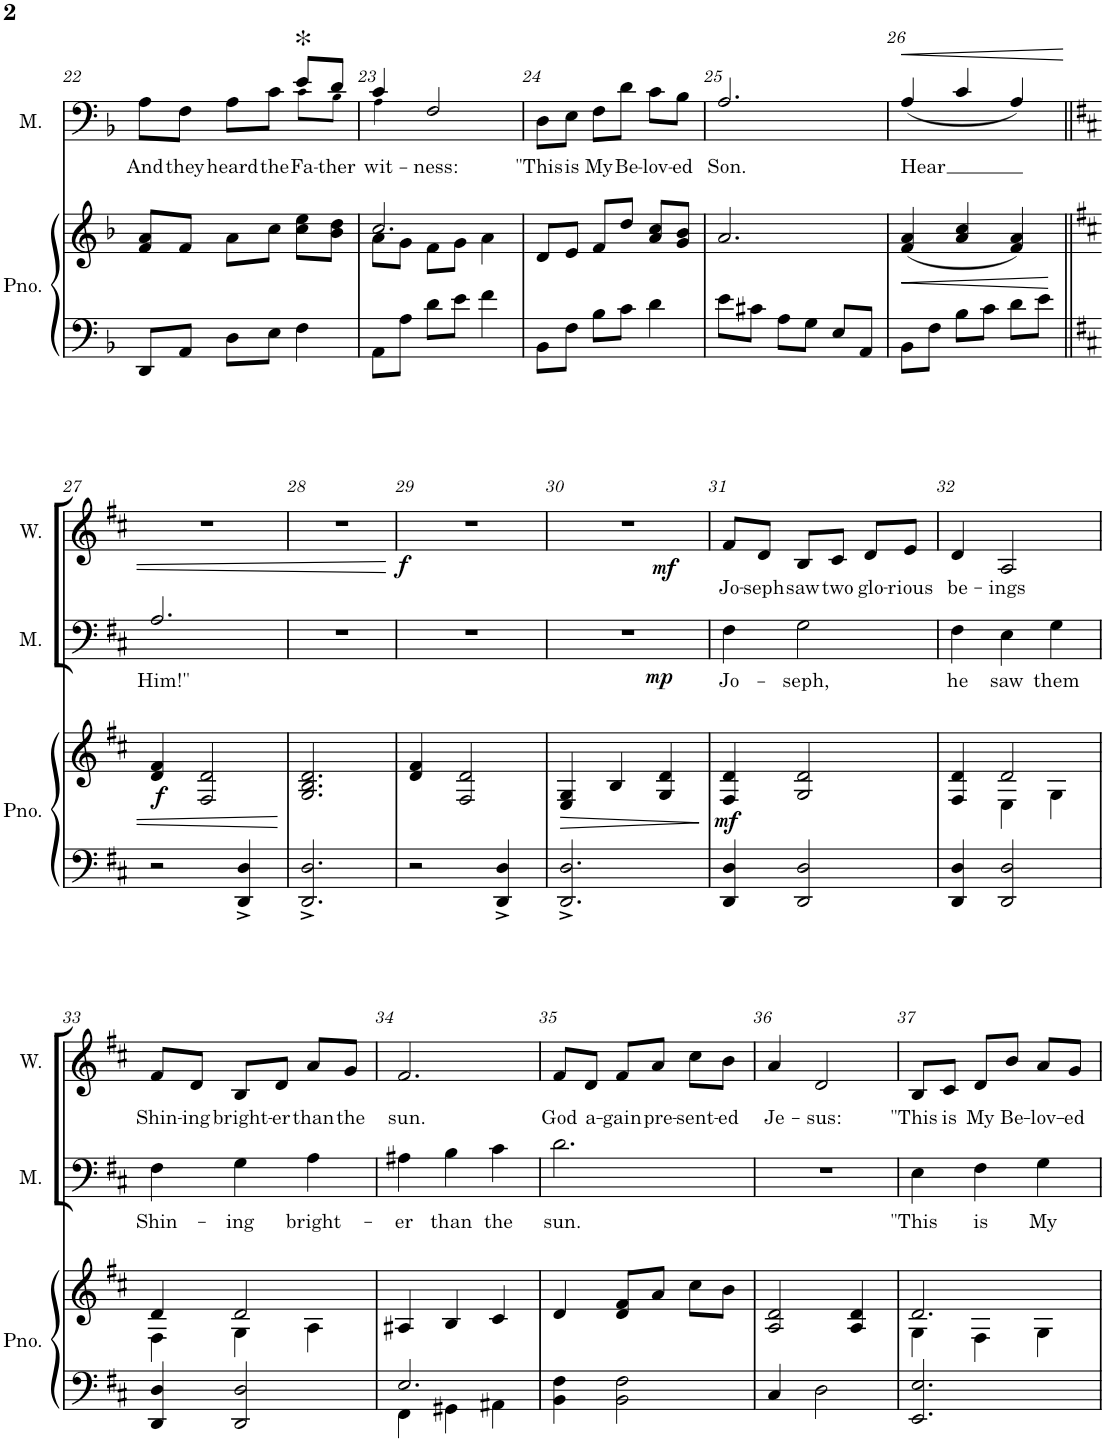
**kern	**kern	**dynam	**kern	**text	**dynam	**kern	**text	**dynam
*part3	*part3	*part3	*part2	*part2	*part2	*part1	*part1	*part1
*staff4	*staff3	*staff3/4	*staff2	*staff2	*staff2	*staff1	*staff1	*staff1
*I"Piano	*	*	*I"Men	*	*	*I"Women	*	*
*I'Pno.	*	*	*I'M.	*	*	*I'W.	*	*
!!LO:PB:g=z
*clefF4	*clefG2	*	*clefF4	*	*	*clefG2	*	*
*k[b-]	*k[b-]	*	*k[b-]	*	*	*k[b-]	*	*
*M3/4	*M3/4	*	*M3/4	*	*	*M3/4	*	*
=22	=22	=22	=22	=22	=22	=22	=22	=22
!	!	!	!	!LO:LY:b	!	!	!	!
*	*	*	*^	*	*	*	*	*
8DD/L	8f/ 8a/L	.	8A\L	2ryy	And	.	2.r	.	.
!	!	!	!	!	!LO:LY:b	!	!	!	!
8AA/J	8f/J	.	8F\J	.	they	.	.	.	.
!	!	!	!	!	!LO:LY:b	!	!	!	!
8D\L	8a\L	.	8A\L	.	heard	.	.	.	.
!	!	!	!	!	!LO:LY:b	!	!	!	!
8E\J	8cc\J	.	8c\J	.	the	.	.	.	.
!	!	!	!LO:TX:a:t=*	!	!	!	!	!	!
!	!	!	!	!	!LO:LY:b	!	!	!	!
4F\	8cc\ 8ee\L	.	8e/L	8c!\L	Fa-	.	.	.	.
!	!	!	!	!	!LO:LY:b	!	!	!	!
.	8b-\ 8dd\J	.	8d/J	8B-!\J	-ther	.	.	.	.
=23	=23	=23	=23	=23	=23	=23	=23	=23	=23
*	*^	*	*	*	*	*	*	*	*
!	!	!	!	!	!	!LO:LY:b	!	!	!	!
8AA\L	2.cc/	8a\L	.	4c/	4A!\	wit-	.	2.r	.	.
8A\J	.	8g\J	.	.	.	.	.	.	.	.
!	!	!	!	!	!	!LO:LY:b	!	!	!	!
8d\L	.	8f\L	.	2F/	2ryy	-ness:	.	.	.	.
8e\J	.	8g\J	.	.	.	.	.	.	.	.
4f\	.	4a\	.	.	.	.	.	.	.	.
*	*	*	*	*v	*v	*	*	*	*	*
=24	=24	=24	=24	=24	=24	=24	=24	=24	=24
!	!	!	!	!	!LO:LY:b	!	!	!	!
*	*v	*v	*	*	*	*	*	*	*
8BB-\L	8d/L	.	8D\L	"This	.	2.r	.	.
!	!	!	!	!LO:LY:b	!	!	!	!
8F\J	8e/J	.	8E\J	is	.	.	.	.
!	!	!	!	!LO:LY:b	!	!	!	!
8B-\L	8f/L	.	8F\L	My	.	.	.	.
!	!	!	!	!LO:LY:b	!	!	!	!
8c\J	8dd/J	.	8d\J	Be-	.	.	.	.
!	!	!	!	!LO:LY:b	!	!	!	!
4d\	8a/ 8cc/L	.	8c\L	-lov-	.	.	.	.
!	!	!	!	!LO:LY:b	!	!	!	!
.	8g/ 8b-/J	.	8B-\J	-ed	.	.	.	.
=25	=25	=25	=25	=25	=25	=25	=25	=25
!	!	!	!	!LO:LY:b	!	!	!	!
8e\L	2.a/	.	2.A/	Son.	.	2.r	.	.
8c#X\J	.	.	.	.	.	.	.	.
8A\L	.	.	.	.	.	.	.	.
8G\J	.	.	.	.	.	.	.	.
8E/L	.	.	.	.	.	.	.	.
8AA/J	.	.	.	.	.	.	.	.
=26	=26	=26	=26	=26	=26	=26	=26	=26
!	!	!LO:HP:b	!	!LO:LY:b	!LO:HP:b	!	!	!
8BB-\L	(4f/ 4a/	<	(4A/	Hear	<	2.r	.	.
8F\J	.	.	.	.	.	.	.	.
8B-\L	4a/ 4cc/	.	4c/	.	.	.	.	.
8c\J	.	.	.	.	.	.	.	.
8d\L	4f/ 4a/)	.	4A/)	.	.	.	.	.
8e\J	.	.	.	.	.	.	.	.
!!LO:LB:g=z
=27||	=27||	=27||	=27||	=27||	=27||	=27||	=27||	=27||
*k[f#c#]	*k[f#c#]	*	*k[f#c#]	*	*	*k[f#c#]	*	*
!	!	!LO:DY:b	!	!LO:LY:b	!	!	!	!
2r	4d/ 4f#/	f	2.A/	Him!"	.	2.r	.	.
.	2F#/ 2d/	.	.	.	.	.	.	.
4DD/^ 4D/^	.	.	.	.	.	.	.	.
.	.	[	.	.	.	.	.	.
=28	=28	=28	=28	=28	=28	=28	=28	=28
2.DD/^ 2.D/^	2.G/ 2.B/ 2.d/	.	2.r	.	.	2.r	.	.
.	.	.	.	.	[	.	.	.
=29	=29	=29	=29	=29	=29	=29	=29	=29
!	!	!	!	!	!LO:DY:a	!	!	!
2r	4d/ 4f#/	.	2.r	.	f	2.r	.	.
.	2F#/ 2d/	.	.	.	.	.	.	.
4DD/^ 4D/^	.	.	.	.	.	.	.	.
=30	=30	=30	=30	=30	=30	=30	=30	=30
!	!	!LO:HP:b	!	!	!LO:DY:b	!	!	!LO:DY:b
2.DD/^ 2.D/^	4E/ 4G/	>	2.r	.	mp	2.r	.	mf
.	4B/	.	.	.	.	.	.	.
.	4G/ 4d/	.	.	.	.	.	.	.
.	.	]	.	.	.	.	.	.
=31	=31	=31	=31	=31	=31	=31	=31	=31
!	!	!LO:DY:b	!	!LO:LY:b	!	!	!LO:LY:b	!
4DD/ 4D/	4F#/ 4d/	mf	4F#\	Jo-	.	8f#/L	Jo-	.
!	!	!	!	!	!	!	!LO:LY:b	!
.	.	.	.	.	.	8d/J	-seph	.
!	!	!	!	!LO:LY:b	!	!	!LO:LY:b	!
2DD/ 2D/	2G/ 2d/	.	2G\	-seph,	.	8B/L	saw	.
!	!	!	!	!	!	!	!LO:LY:b	!
.	.	.	.	.	.	8c#/J	two	.
!	!	!	!	!	!	!	!LO:LY:b	!
.	.	.	.	.	.	8d/L	glo-	.
!	!	!	!	!	!	!	!LO:LY:b	!
.	.	.	.	.	.	8e/J	-rious	.
=32	=32	=32	=32	=32	=32	=32	=32	=32
*	*^	*	*	*	*	*	*	*
!	!	!	!	!	!LO:LY:b	!	!	!LO:LY:b	!
4DD/ 4D/	4F#/ 4d/	4ryy	.	4F#\	he	.	4d/	be-	.
!	!	!	!	!	!LO:LY:b	!	!	!LO:LY:b	!
2DD/ 2D/	2d/	4E\	.	4E\	saw	.	2A/	-ings	.
!	!	!	!	!	!LO:LY:b	!	!	!	!
.	.	4G\	.	4G\	them	.	.	.	.
!!LO:LB:g=z
=33	=33	=33	=33	=33	=33	=33	=33	=33	=33
!	!	!	!	!	!LO:LY:b	!	!	!LO:LY:b	!
4DD/ 4D/	4d/	4F#\	.	4F#\	Shin-	.	8f#/L	Shin-	.
!	!	!	!	!	!	!	!	!LO:LY:b	!
.	.	.	.	.	.	.	8d/J	-ing	.
!	!	!	!	!	!LO:LY:b	!	!	!LO:LY:b	!
2DD/ 2D/	2d/	4G\	.	4G\	-ing	.	8B/L	bright-	.
!	!	!	!	!	!	!	!	!LO:LY:b	!
.	.	.	.	.	.	.	8d/J	-er	.
!	!	!	!	!	!LO:LY:b	!	!	!LO:LY:b	!
.	.	4A\	.	4A\	bright-	.	8a/L	than	.
!	!	!	!	!	!	!	!	!LO:LY:b	!
.	.	.	.	.	.	.	8g/J	the	.
*	*v	*v	*	*	*	*	*	*	*
=34	=34	=34	=34	=34	=34	=34	=34	=34
*^	*	*	*	*	*	*	*	*
!	!	!	!	!	!LO:LY:b	!	!	!LO:LY:b	!
2.E/	4FF#\	4A#X/	.	4A#X\	-er	.	2.f#/	sun.	.
!	!	!	!	!	!LO:LY:b	!	!	!	!
.	4GG#X\	4B/	.	4B\	than	.	.	.	.
!	!	!	!	!	!LO:LY:b	!	!	!	!
.	4AA#X\	4c#/	.	4c#\	the	.	.	.	.
=35	=35	=35	=35	=35	=35	=35	=35	=35	=35
!	!	!	!	!	!LO:LY:b	!	!	!LO:LY:b	!
*v	*v	*	*	*	*	*	*	*	*
4BB\ 4F#\	4d/	.	2.d\	sun.	.	8f#/L	God	.
!	!	!	!	!	!	!	!LO:LY:b	!
.	.	.	.	.	.	8d/J	a-	.
!	!	!	!	!	!	!	!LO:LY:b	!
2BB\ 2F#\	8d/ 8f#/L	.	.	.	.	8f#/L	-gain	.
!	!	!	!	!	!	!	!LO:LY:b	!
.	8a/J	.	.	.	.	8a/J	pre-	.
!	!	!	!	!	!	!	!LO:LY:b	!
.	8cc#\L	.	.	.	.	8cc#\L	-sent-	.
!	!	!	!	!	!	!	!LO:LY:b	!
.	8b\J	.	.	.	.	8b\J	-ed	.
=36	=36	=36	=36	=36	=36	=36	=36	=36
!	!	!	!	!	!	!	!LO:LY:b	!
4C#/	2A/ 2d/	.	2.r	.	.	4a/	Je-	.
!	!	!	!	!	!	!	!LO:LY:b	!
2D\	.	.	.	.	.	2d/	-sus:	.
.	4A/ 4d/	.	.	.	.	.	.	.
=37	=37	=37	=37	=37	=37	=37	=37	=37
*	*^	*	*	*	*	*	*	*
!	!	!	!	!	!LO:LY:b	!	!	!LO:LY:b	!
2.EE/ 2.E/	2.d/	4G\	.	4E\	"This	.	8B/L	"This	.
!	!	!	!	!	!	!	!	!LO:LY:b	!
.	.	.	.	.	.	.	8c#/J	is	.
!	!	!	!	!	!LO:LY:b	!	!	!LO:LY:b	!
.	.	4F#\	.	4F#\	is	.	8d/L	My	.
!	!	!	!	!	!	!	!	!LO:LY:b	!
.	.	.	.	.	.	.	8b/J	Be-	.
!	!	!	!	!	!LO:LY:b	!	!	!LO:LY:b	!
.	.	4G\	.	4G\	My	.	8a/L	-lov-	.
!	!	!	!	!	!	!	!	!LO:LY:b	!
.	.	.	.	.	.	.	8g/J	-ed	.
*	*v	*v	*	*	*	*	*	*	*
=	=	=	=	=	=	=	=	=
*-	*-	*-	*-	*-	*-	*-	*-	*-
